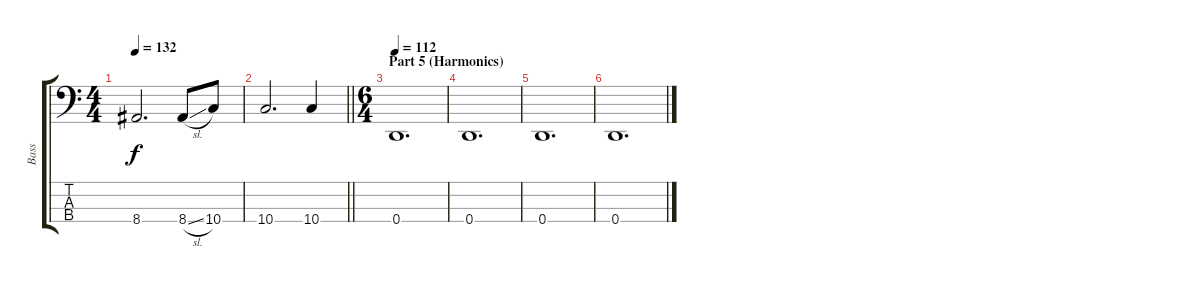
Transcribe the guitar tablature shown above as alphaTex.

\track ("Bass" "Bass") {instrument electricbassfinger}
\staff {score tabs}
\tuning (F2 C2 G1 D1) {hide}
\ts (4 4)
\tempo 132
\clef f4
\ks c
8.4.2{d dy f} 8.4{sl}.8 10.4.8 |
\barLineRight lightlight
10.4.2{d} 10.4.4 |
\ts (6 4)
\section ("" "Part 5 (Harmonics)")
\tempo 112
0.4.1{d} |
0.4.1{d} |
0.4.1{d} |
0.4.1{d}
